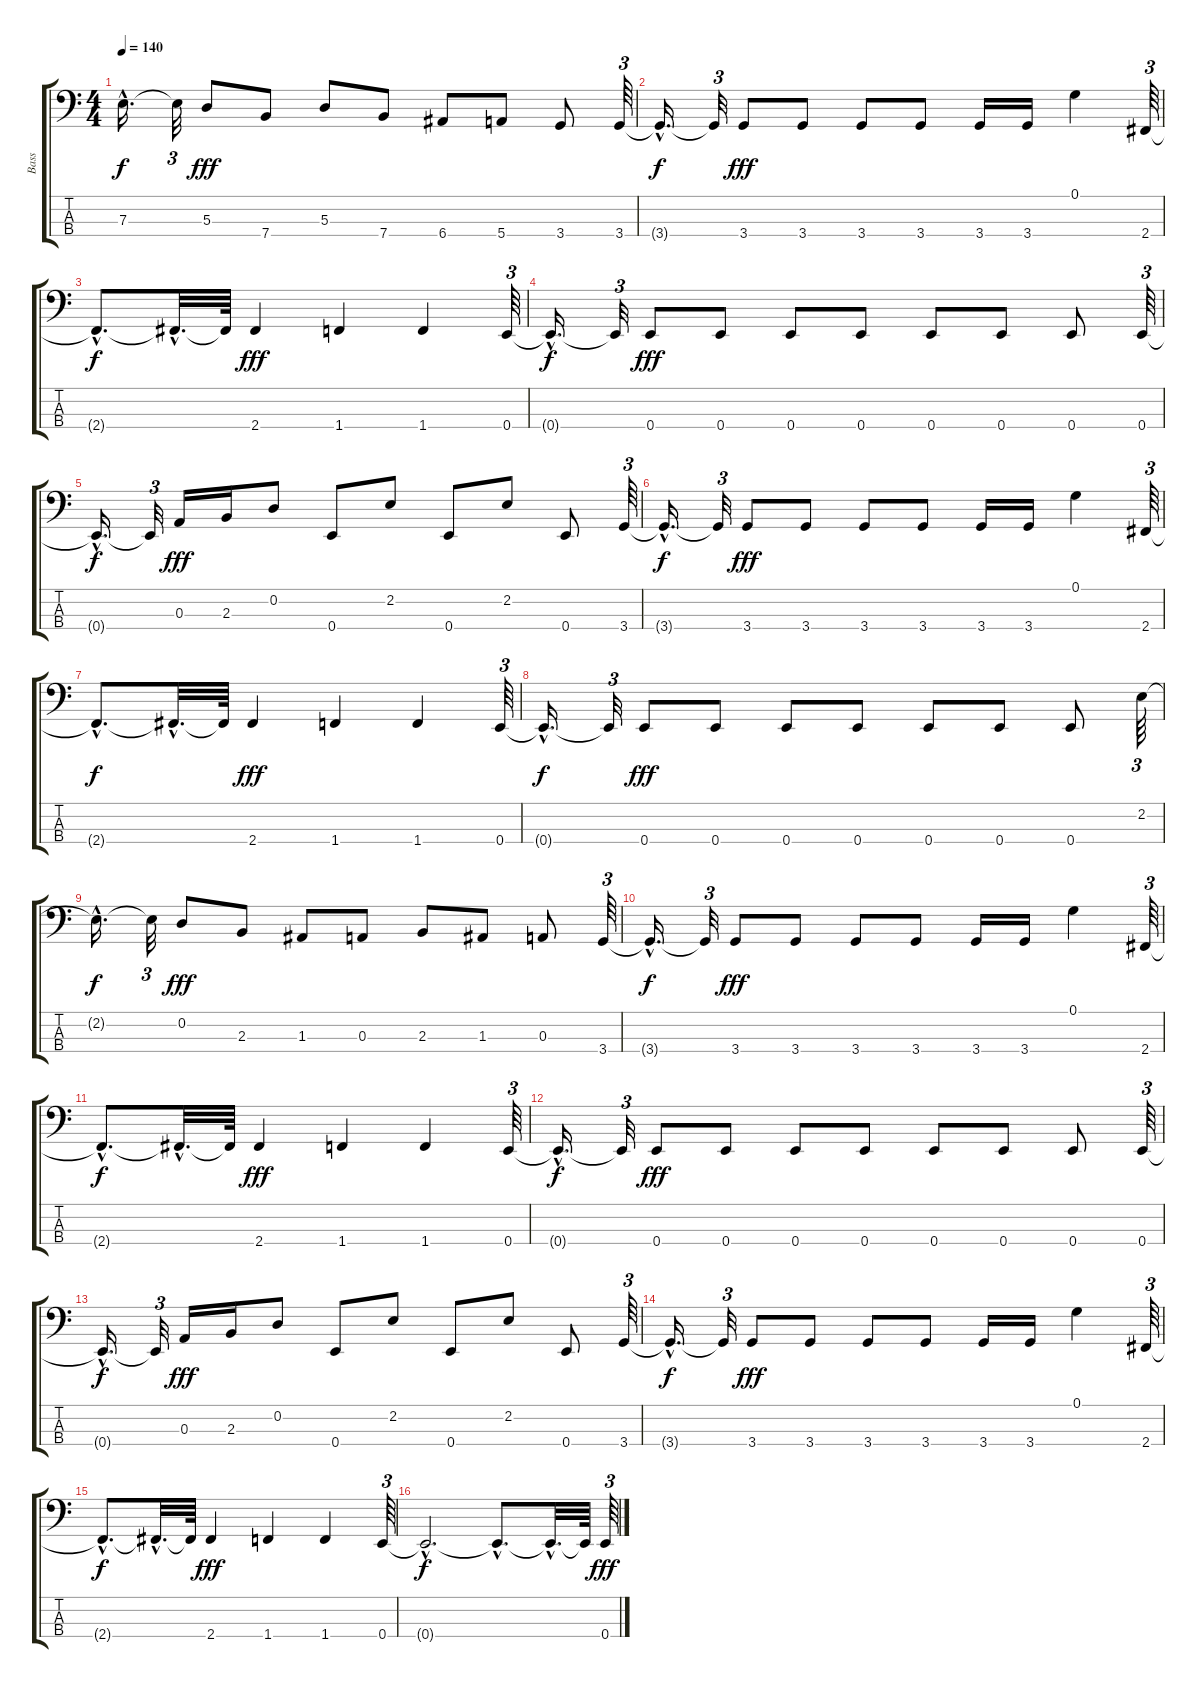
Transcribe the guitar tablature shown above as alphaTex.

\track ("Bass" "Bass") {instrument electricbassfinger}
\staff {score tabs}
\tuning (G2 D2 A1 E1) {hide}
\ts (4 4)
\tempo 140
\clef f4
\ks c
7.3{hac t}.16{d dy f} 7.3{t}.32{tu (3 2)} 5.3.8{dy fff} 7.4.8 5.3.8 7.4.8 6.4.8 5.4.8 3.4.8 3.4.64{tu (3 2)} |
3.4{hac t}.16{d dy f} 3.4{t}.32{tu (3 2)} 3.4.8{dy fff} 3.4.8 3.4.8 3.4.8 3.4.16 3.4.16 0.1.4 2.4.64{tu (3 2)} |
2.4{hac t}.8{d dy f} 2.4{hac t}.32{d} 2.4{t}.64 2.4.4{dy fff} 1.4.4 1.4.4 0.4.64{tu (3 2)} |
0.4{hac t}.16{d dy f} 0.4{t}.32{tu (3 2)} 0.4.8{dy fff} 0.4.8 0.4.8 0.4.8 0.4.8 0.4.8 0.4.8 0.4.64{tu (3 2)} |
0.4{hac t}.16{d dy f} 0.4{t}.32{tu (3 2)} 0.3.16{dy fff} 2.3.16 0.2.8 0.4.8 2.2.8 0.4.8 2.2.8 0.4.8 3.4.64{tu (3 2)} |
3.4{hac t}.16{d dy f} 3.4{t}.32{tu (3 2)} 3.4.8{dy fff} 3.4.8 3.4.8 3.4.8 3.4.16 3.4.16 0.1.4 2.4.64{tu (3 2)} |
2.4{hac t}.8{d dy f} 2.4{hac t}.32{d} 2.4{t}.64 2.4.4{dy fff} 1.4.4 1.4.4 0.4.64{tu (3 2)} |
0.4{hac t}.16{d dy f} 0.4{t}.32{tu (3 2)} 0.4.8{dy fff} 0.4.8 0.4.8 0.4.8 0.4.8 0.4.8 0.4.8 2.2.64{tu (3 2)} |
2.2{hac t}.16{d dy f} 2.2{t}.32{tu (3 2)} 0.2.8{dy fff} 2.3.8 1.3.8 0.3.8 2.3.8 1.3.8 0.3.8 3.4.64{tu (3 2)} |
3.4{hac t}.16{d dy f} 3.4{t}.32{tu (3 2)} 3.4.8{dy fff} 3.4.8 3.4.8 3.4.8 3.4.16 3.4.16 0.1.4 2.4.64{tu (3 2)} |
2.4{hac t}.8{d dy f} 2.4{hac t}.32{d} 2.4{t}.64 2.4.4{dy fff} 1.4.4 1.4.4 0.4.64{tu (3 2)} |
0.4{hac t}.16{d dy f} 0.4{t}.32{tu (3 2)} 0.4.8{dy fff} 0.4.8 0.4.8 0.4.8 0.4.8 0.4.8 0.4.8 0.4.64{tu (3 2)} |
0.4{hac t}.16{d dy f} 0.4{t}.32{tu (3 2)} 0.3.16{dy fff} 2.3.16 0.2.8 0.4.8 2.2.8 0.4.8 2.2.8 0.4.8 3.4.64{tu (3 2)} |
3.4{hac t}.16{d dy f} 3.4{t}.32{tu (3 2)} 3.4.8{dy fff} 3.4.8 3.4.8 3.4.8 3.4.16 3.4.16 0.1.4 2.4.64{tu (3 2)} |
2.4{hac t}.8{d dy f} 2.4{hac t}.32{d} 2.4{t}.64 2.4.4{dy fff} 1.4.4 1.4.4 0.4.64{tu (3 2)} |
0.4{hac t}.2{d dy f} 0.4{hac t}.8{d} 0.4{hac t}.32{d} 0.4{t}.64 0.4.64{tu (3 2) dy fff}
